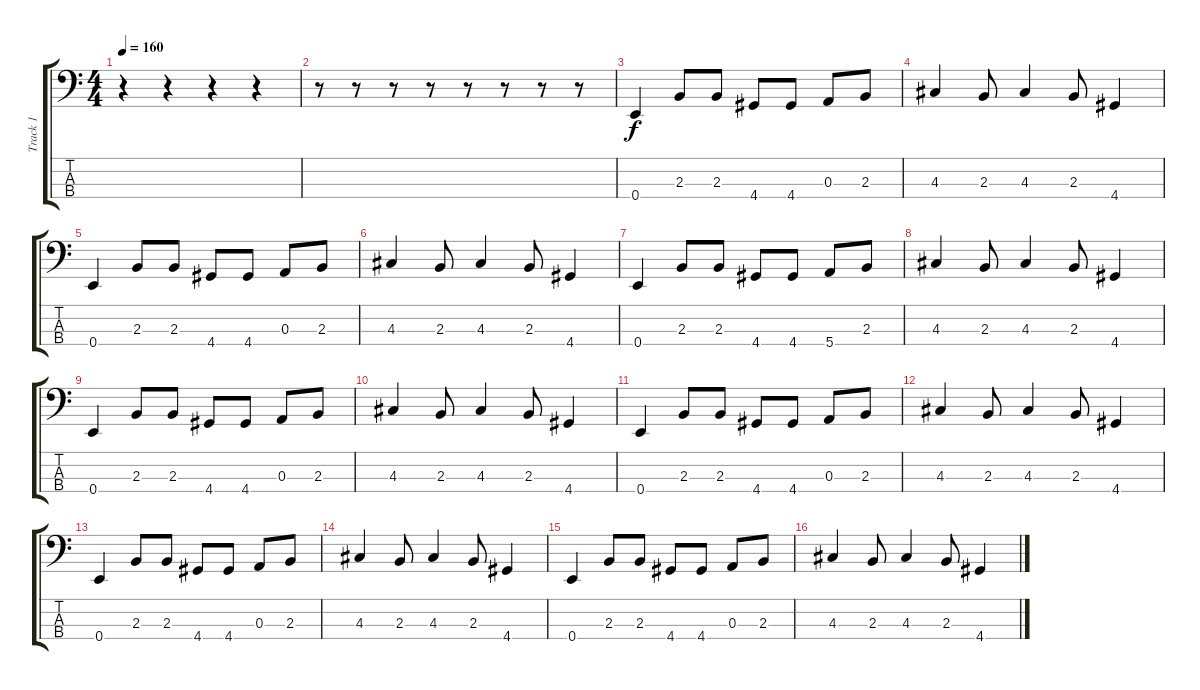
\track ("Track 1" "Track 1") {instrument electricbassfinger}
\staff {score tabs}
\tuning (G2 D2 A1 E1) {hide}
\ts (4 4)
\tempo 160
\clef f4
\ks c
r.4{dy f instrument electricbassfinger} r.4 r.4 r.4 |
r.8 r.8 r.8 r.8 r.8 r.8 r.8 r.8 |
0.4.4 2.3.8 2.3.8 4.4.8 4.4.8 0.3.8 2.3.8 |
4.3.4 2.3.8 4.3.4 2.3.8 4.4.4 |
0.4.4 2.3.8 2.3.8 4.4.8 4.4.8 0.3.8 2.3.8 |
4.3.4 2.3.8 4.3.4 2.3.8 4.4.4 |
0.4.4 2.3.8 2.3.8 4.4.8 4.4.8 5.4.8 2.3.8 |
4.3.4 2.3.8 4.3.4 2.3.8 4.4.4 |
0.4.4 2.3.8 2.3.8 4.4.8 4.4.8 0.3.8 2.3.8 |
4.3.4 2.3.8 4.3.4 2.3.8 4.4.4 |
0.4.4 2.3.8 2.3.8 4.4.8 4.4.8 0.3.8 2.3.8 |
4.3.4 2.3.8 4.3.4 2.3.8 4.4.4 |
0.4.4 2.3.8 2.3.8 4.4.8 4.4.8 0.3.8 2.3.8 |
4.3.4 2.3.8 4.3.4 2.3.8 4.4.4 |
0.4.4 2.3.8 2.3.8 4.4.8 4.4.8 0.3.8 2.3.8 |
4.3.4 2.3.8 4.3.4 2.3.8 4.4.4
